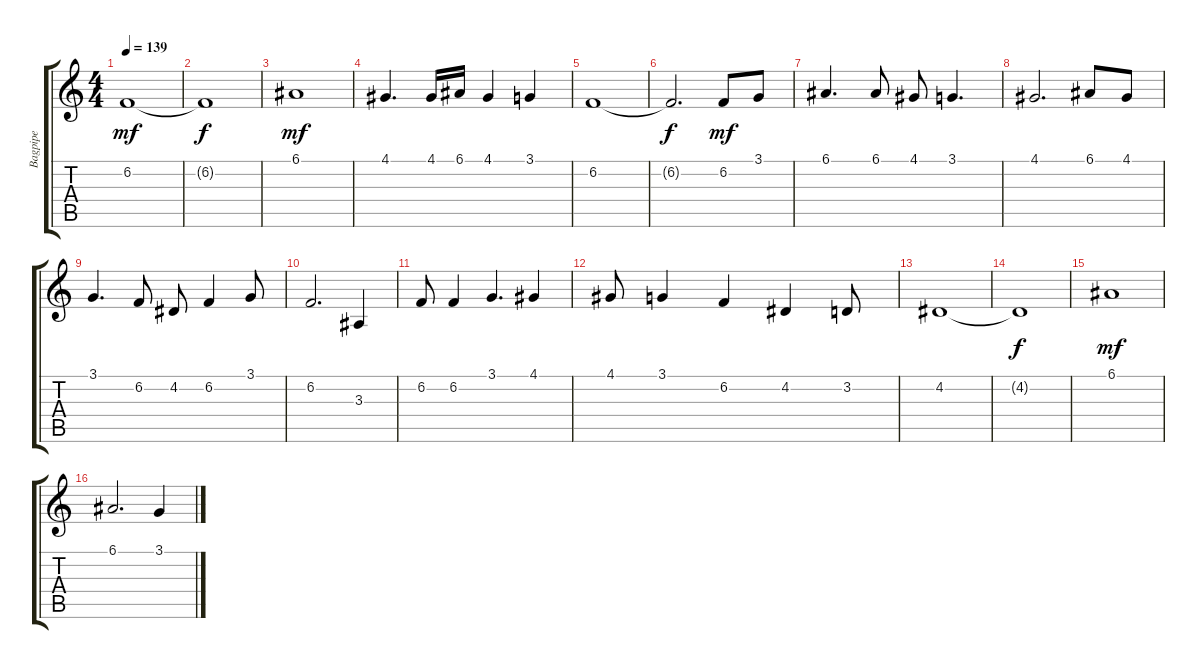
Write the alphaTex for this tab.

\track ("Bagpipe" "Bagpipe") {solo instrument bagpipe}
\staff {score tabs}
\tuning (E4 B3 G3 D3 A2 E2) {hide}
\ts (4 4)
\tempo 139
\clef g2
\ks c
6.2.1{dy mf} |
6.2{t}.1{dy f} |
6.1.1{dy mf} |
4.1.4{d} 4.1.16 6.1.16 4.1.4 3.1.4 |
6.2.1 |
6.2{t}.2{d dy f} 6.2.8{dy mf} 3.1.8 |
6.1.4{d} 6.1.8 4.1.8 3.1.4{d} |
4.1.2{d} 6.1.8 4.1.8 |
3.1.4{d} 6.2.8 4.2.8 6.2.4 3.1.8 |
6.2.2{d} 3.3.4 |
6.2.8 6.2.4 3.1.4{d} 4.1.4 |
4.1.8 3.1.4 6.2.4 4.2.4 3.2.8 |
4.2.1 |
4.2{t}.1{dy f} |
6.1.1{dy mf} |
6.1.2{d} 3.1.4
